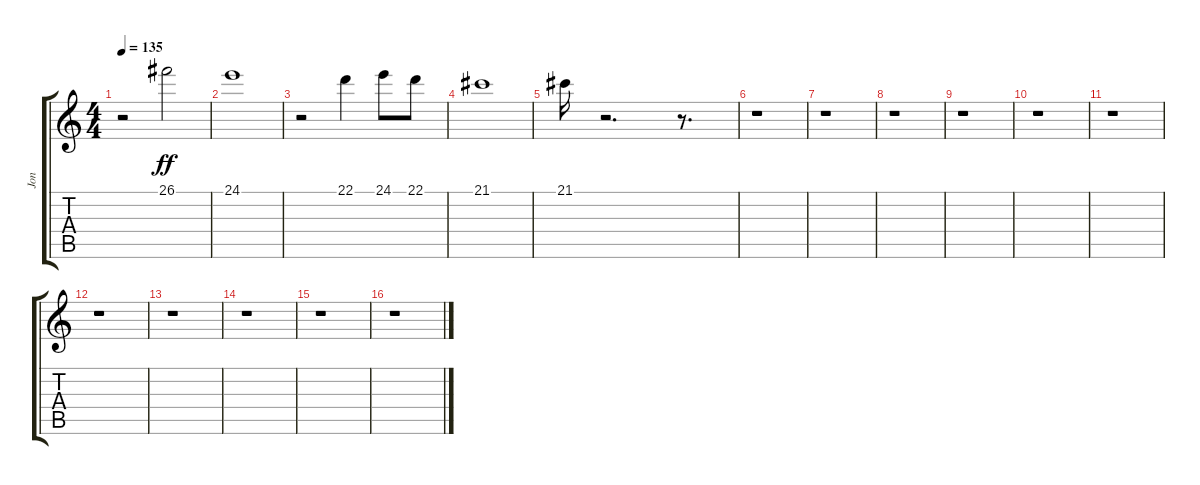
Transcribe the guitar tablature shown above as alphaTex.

\track ("Jon" "Jon") {instrument drawbarorgan}
\staff {score tabs}
\tuning (E4 B3 G3 D3 A2 E2) {hide}
\ts (4 4)
\tempo 135
\clef g2
\ks c
r.2{dy ff} 26.1.2 |
24.1.1 |
r.2 22.1.4 24.1.8 22.1.8 |
21.1.1 |
21.1.16 r.2{d} r.8{d} |
r.1 |
r.1 |
r.1 |
r.1 |
r.1 |
r.1 |
r.1 |
r.1 |
r.1 |
r.1 |
r.1
